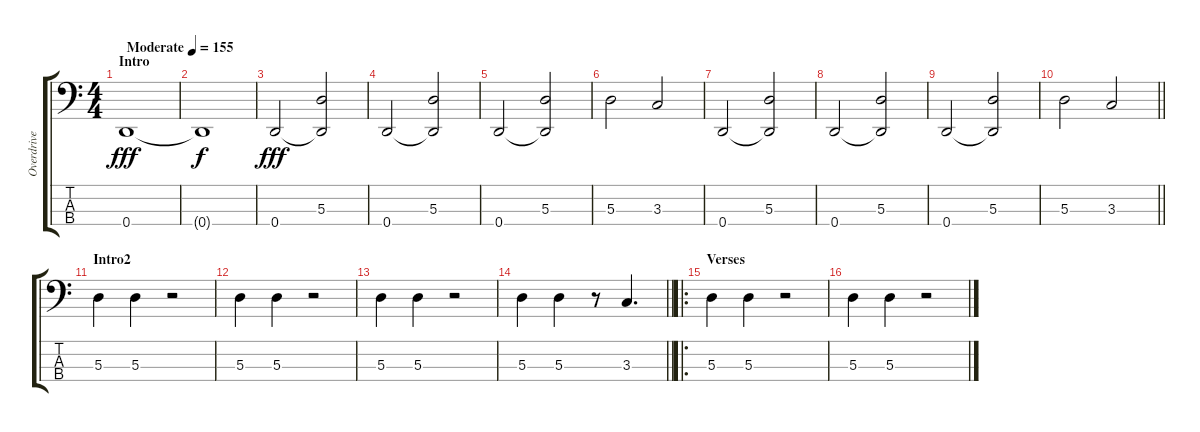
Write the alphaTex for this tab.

\track ("Overdrive Bass" "Overdrive ") {instrument distortionguitar}
\staff {score tabs}
\tuning (G2 D2 A1 D1) {hide}
\ts (4 4)
\section ("" "Intro")
\tempo (155 "Moderate")
\clef f4
\ks c
0.4.1{dy fff instrument distortionguitar} |
0.4{t}.1{dy f} |
0.4.2{dy fff} (5.3 0.4{t}).2 |
0.4.2 (5.3 0.4{t}).2 |
0.4.2 (5.3 0.4{t}).2 |
5.3.2 3.3.2 |
0.4.2 (5.3 0.4{t}).2 |
0.4.2 (5.3 0.4{t}).2 |
0.4.2 (5.3 0.4{t}).2 |
\barLineRight lightlight
5.3.2 3.3.2 |
\section ("" "Intro2")
5.3.4 5.3.4 r.2 |
5.3.4 5.3.4 r.2 |
5.3.4 5.3.4 r.2 |
\barLineRight lightlight
5.3.4 5.3.4 r.8 3.3.4{d} |
\ro
\section ("" "Verses")
5.3.4 5.3.4 r.2 |
5.3.4 5.3.4 r.2
